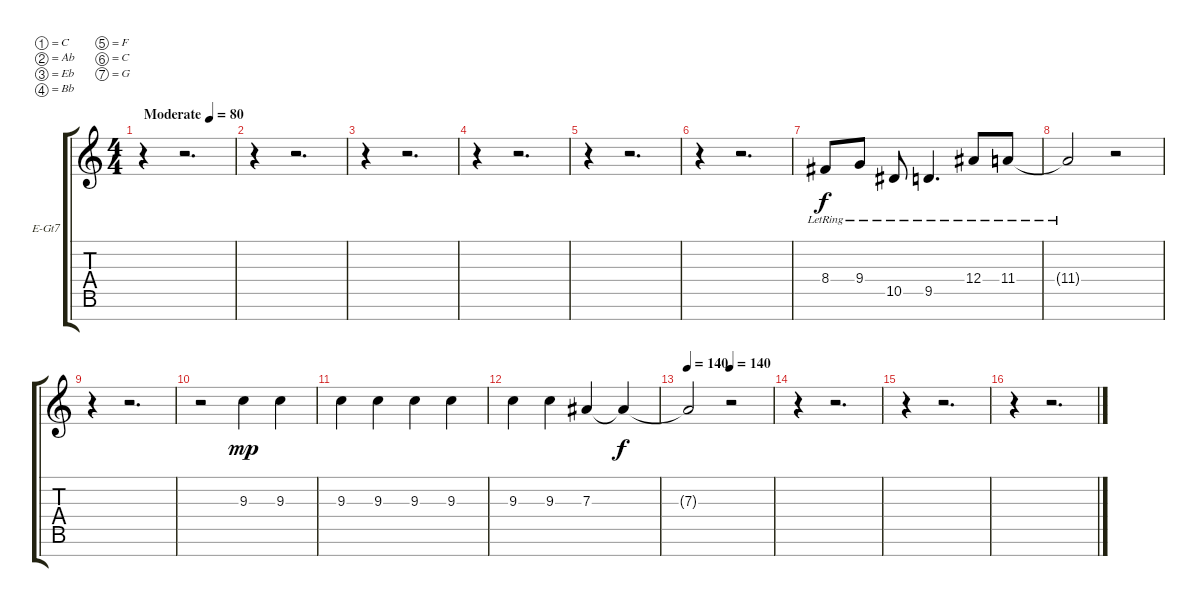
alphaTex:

\bracketExtendMode groupsimilarinstruments
\firstSystemTrackNameOrientation horizontal
\otherSystemsTrackNameOrientation horizontal
\track ("Clean 2" "E-Gt7") {instrument electricguitarclean}
\staff {score tabs}
\tuning (C4 Ab3 Eb3 Bb2 F2 C2 G1)
\ts (4 4)
\beaming (8 2 2 2 2)
\tempo (80 "Moderate")
\clef g2
\ks c
r.4{dy f instrument electricguitarclean} r.2{d} |
r.4 r.2{d} |
r.4 r.2{d} |
r.4 r.2{d} |
r.4 r.2{d} |
r.4 r.2{d} |
8.4{lr}.8 9.4{lr}.8 10.5{lr}.8 9.5{lr}.4{d} 12.4{lr}.8 11.4{lr}.8 |
11.4{lr t}.2 r.2 |
r.4 r.2{d} |
r.2 9.3.4{dy mp} 9.3.4 |
9.3.4 9.3.4 9.3.4 9.3.4 |
9.3.4 9.3.4 7.3.4 7.3{t}.4{dy f} |
\tempo 140
\tempo (140 0.5)
7.3{t}.2 r.2 |
r.4 r.2{d} |
r.4 r.2{d} |
r.4 r.2{d}
